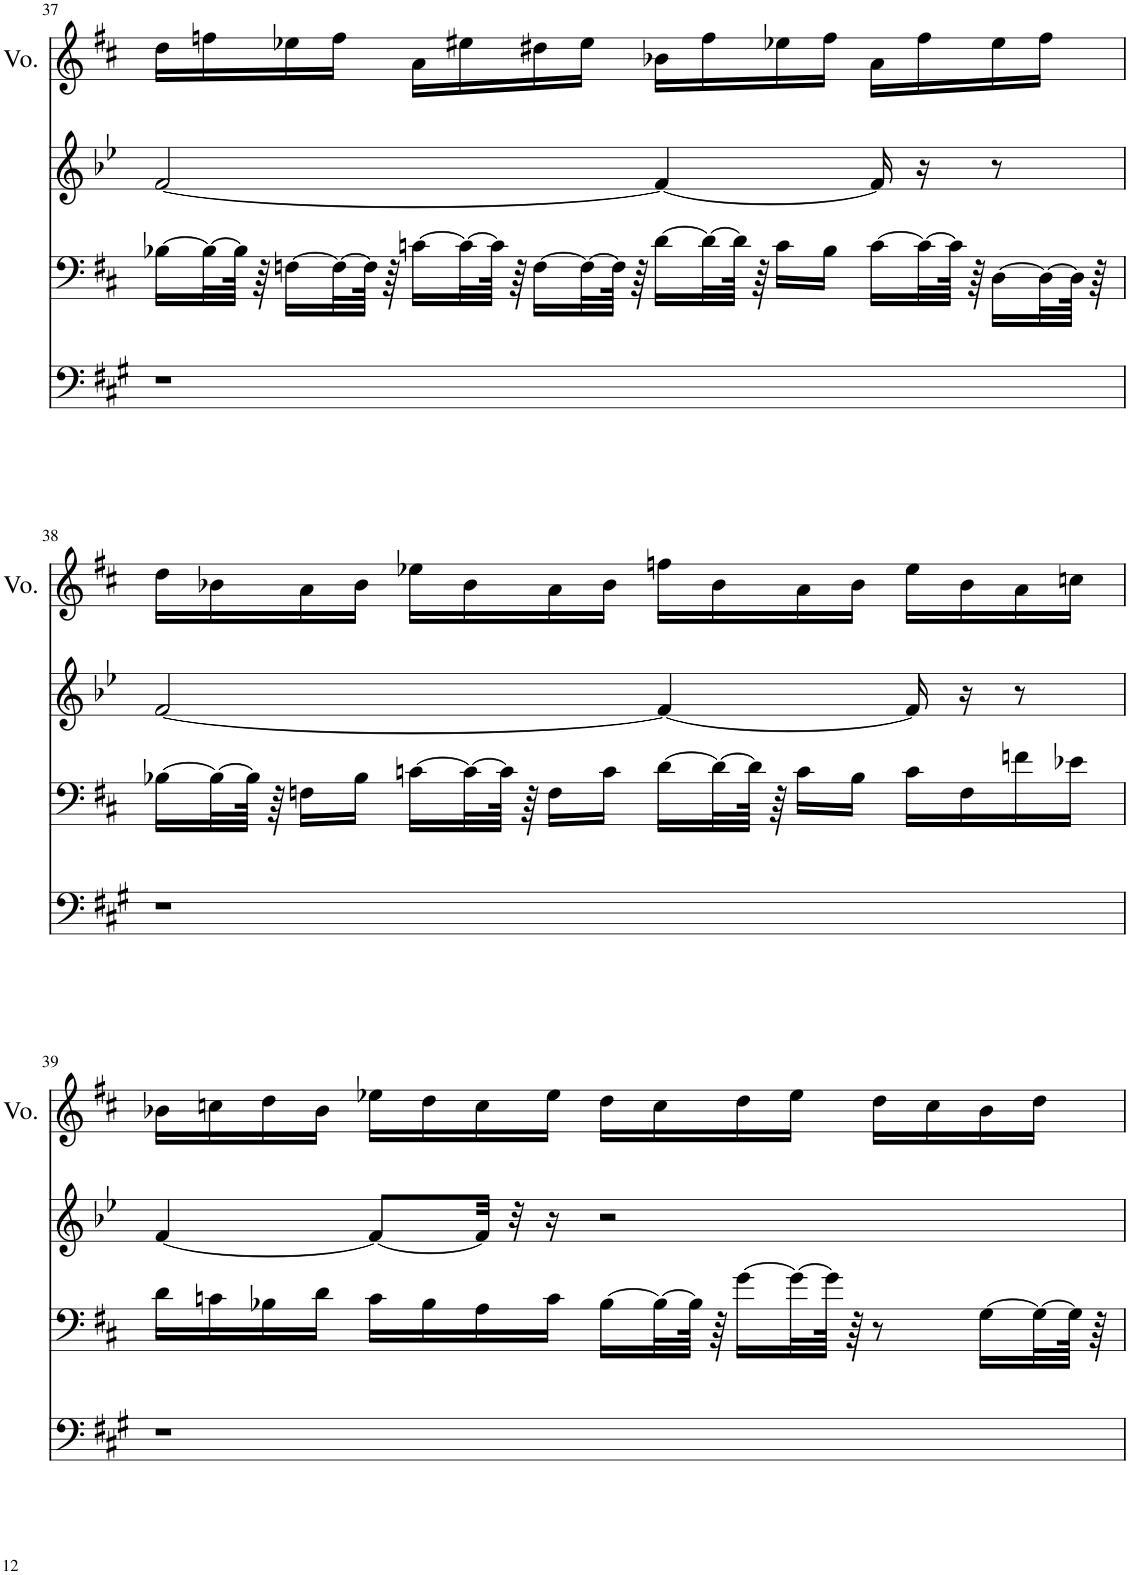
**kern	**kern	**kern	**kern
*part4	*part3	*part2	*part1
*staff4	*staff3	*staff2	*staff1
*I"Organ	*I"Organ	*I"Organ	*I"Voice
*	*	*	*I'Vo.
!!LO:PB:g=z
*clefF4	*clefF4	*clefG2	*clefG2
*Trd7c12	*	*	*
*k[f#c#g#]	*k[f#c#]	*k[b-e-]	*k[f#c#]
*M4/4	*M4/4	*M4/4	*M4/4
=37	=37	=37	=37
1r	[16B-X\LL	[2f/	16dd\LL
.	32B-\L_	.	16ffn\
.	64B-\JJJk]	.	.
.	64r	.	.
.	[16Fn\LL	.	16ee-X\
.	32F\L_	.	16ff\JJ
.	64F\JJJk]	.	.
.	64r	.	.
.	[16cn\LL	.	16a\LL
.	32c\L_	.	16ee#X\
.	64c\JJJk]	.	.
.	64r	.	.
.	[16F\LL	.	16dd#X\
.	32F\L_	.	16ee#\JJ
.	64F\JJJk]	.	.
.	64r	.	.
.	[16d\LL	4f/_	16b-X\LL
.	32d\L_	.	16ff\
.	64d\JJJk]	.	.
.	64r	.	.
.	16c\LL	.	16ee-X\
.	16B-\JJ	.	16ff\JJ
.	[16c\LL	16f/]	16a\LL
.	32c\L_	16r	16ff\
.	64c\JJJk]	.	.
.	64r	.	.
.	[16D\LL	8r	16ee-\
.	32D\L_	.	16ff\JJ
.	64D\JJJk]	.	.
.	64r	.	.
!!LO:LB:g=z
=38	=38	=38	=38
1r	[16B-X\LL	[2f/	16dd\LL
.	32B-\L_	.	16b-X\
.	64B-\JJJk]	.	.
.	64r	.	.
.	16Fn\LL	.	16a\
.	16B-\JJ	.	16b-\JJ
.	[16cn\LL	.	16ee-X\LL
.	32c\L_	.	16b-\
.	64c\JJJk]	.	.
.	64r	.	.
.	16F\LL	.	16a\
.	16c\JJ	.	16b-\JJ
.	[16d\LL	4f/_	16ffn\LL
.	32d\L_	.	16b-\
.	64d\JJJk]	.	.
.	64r	.	.
.	16c\LL	.	16a\
.	16B-\JJ	.	16b-\JJ
.	16c\LL	16f/]	16ee-\LL
.	16F\	16r	16b-\
.	16fn\	8r	16a\
.	16e-X\JJ	.	16ccn\JJ
!!LO:LB:g=z
=39	=39	=39	=39
1r	16d\LL	[4f/	16b-X\LL
.	16cn\	.	16ccn\
.	16B-X\	.	16dd\
.	16d\JJ	.	16b-\JJ
.	16c\LL	8f/L_	16ee-X\LL
.	16B-\	.	16dd\
.	16A\	32f/Jkk]	16cc\
.	.	32r	.
.	16c\JJ	16r	16ee-\JJ
.	[16B-\LL	2r	16dd\LL
.	32B-\L_	.	16cc\
.	64B-\JJJk]	.	.
.	64r	.	.
.	[16g\LL	.	16dd\
.	32g\L_	.	16ee-\JJ
.	64g\JJJk]	.	.
.	64r	.	.
.	8r	.	16dd\LL
.	.	.	16cc\
.	[16G\LL	.	16b-\
.	32G\L_	.	16dd\JJ
.	64G\JJJk]	.	.
.	64r	.	.
=	=	=	=
*-	*-	*-	*-
